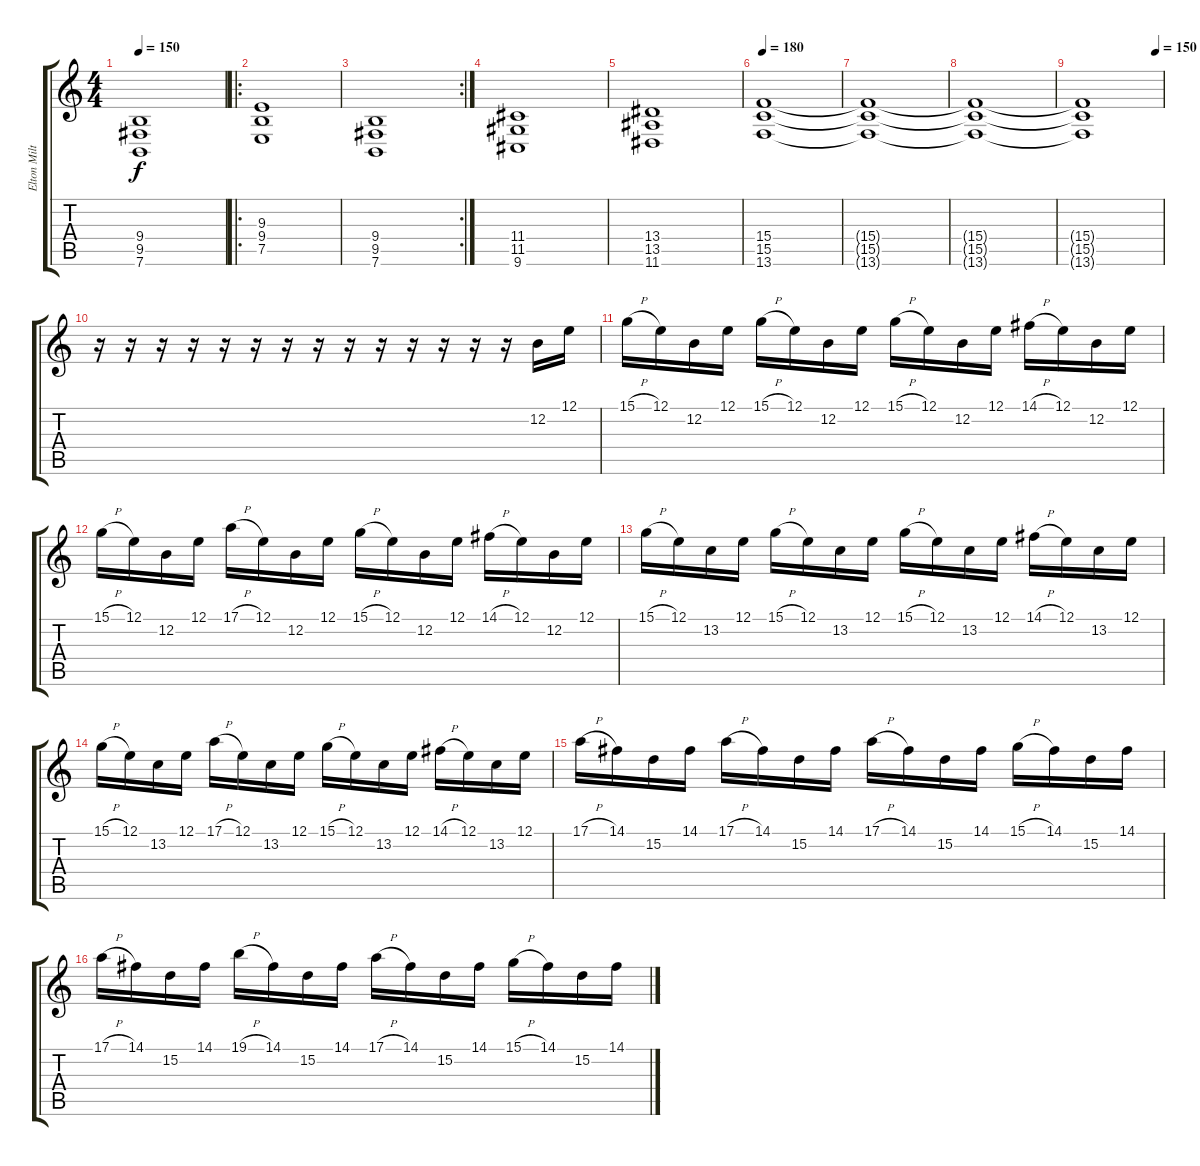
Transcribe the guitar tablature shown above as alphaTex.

\track ("Elton Milton" "Elton Milt") {instrument lead1square}
\staff {score tabs}
\tuning (E4 B3 G3 D3 A2 E2) {hide}
\ts (4 4)
\tempo 150
\clef g2
\ks c
(9.4{t} 9.5{t} 7.6{t}).1{dy f} |
\ro
(9.3 9.4 7.5).1 |
\rc 2
(9.4 9.5 7.6).1 |
(11.4 11.5 9.6).1 |
(13.4 13.5 11.6).1 |
\tempo 180
(15.4 15.5 13.6).1 |
(15.4{t} 15.5{t} 13.6{t}).1 |
(15.4{t} 15.5{t} 13.6{t}).1 |
\tempo (150 0.9166666666666666)
(15.4{t} 15.5{t} 13.6{t}).1 |
r.16 r.16 r.16 r.16 r.16 r.16 r.16 r.16 r.16 r.16 r.16 r.16 r.16 r.16 12.2.16 12.1.16 |
15.1{h}.16 12.1.16 12.2.16 12.1.16 15.1{h}.16 12.1.16 12.2.16 12.1.16 15.1{h}.16 12.1.16 12.2.16 12.1.16 14.1{h}.16 12.1.16 12.2.16 12.1.16 |
15.1{h}.16 12.1.16 12.2.16 12.1.16 17.1{h}.16 12.1.16 12.2.16 12.1.16 15.1{h}.16 12.1.16 12.2.16 12.1.16 14.1{h}.16 12.1.16 12.2.16 12.1.16 |
15.1{h}.16 12.1.16 13.2.16 12.1.16 15.1{h}.16 12.1.16 13.2.16 12.1.16 15.1{h}.16 12.1.16 13.2.16 12.1.16 14.1{h}.16 12.1.16 13.2.16 12.1.16 |
15.1{h}.16 12.1.16 13.2.16 12.1.16 17.1{h}.16 12.1.16 13.2.16 12.1.16 15.1{h}.16 12.1.16 13.2.16 12.1.16 14.1{h}.16 12.1.16 13.2.16 12.1.16 |
17.1{h}.16 14.1.16 15.2.16 14.1.16 17.1{h}.16 14.1.16 15.2.16 14.1.16 17.1{h}.16 14.1.16 15.2.16 14.1.16 15.1{h}.16 14.1.16 15.2.16 14.1.16 |
17.1{h}.16 14.1.16 15.2.16 14.1.16 19.1{h}.16 14.1.16 15.2.16 14.1.16 17.1{h}.16 14.1.16 15.2.16 14.1.16 15.1{h}.16 14.1.16 15.2.16 14.1.16
